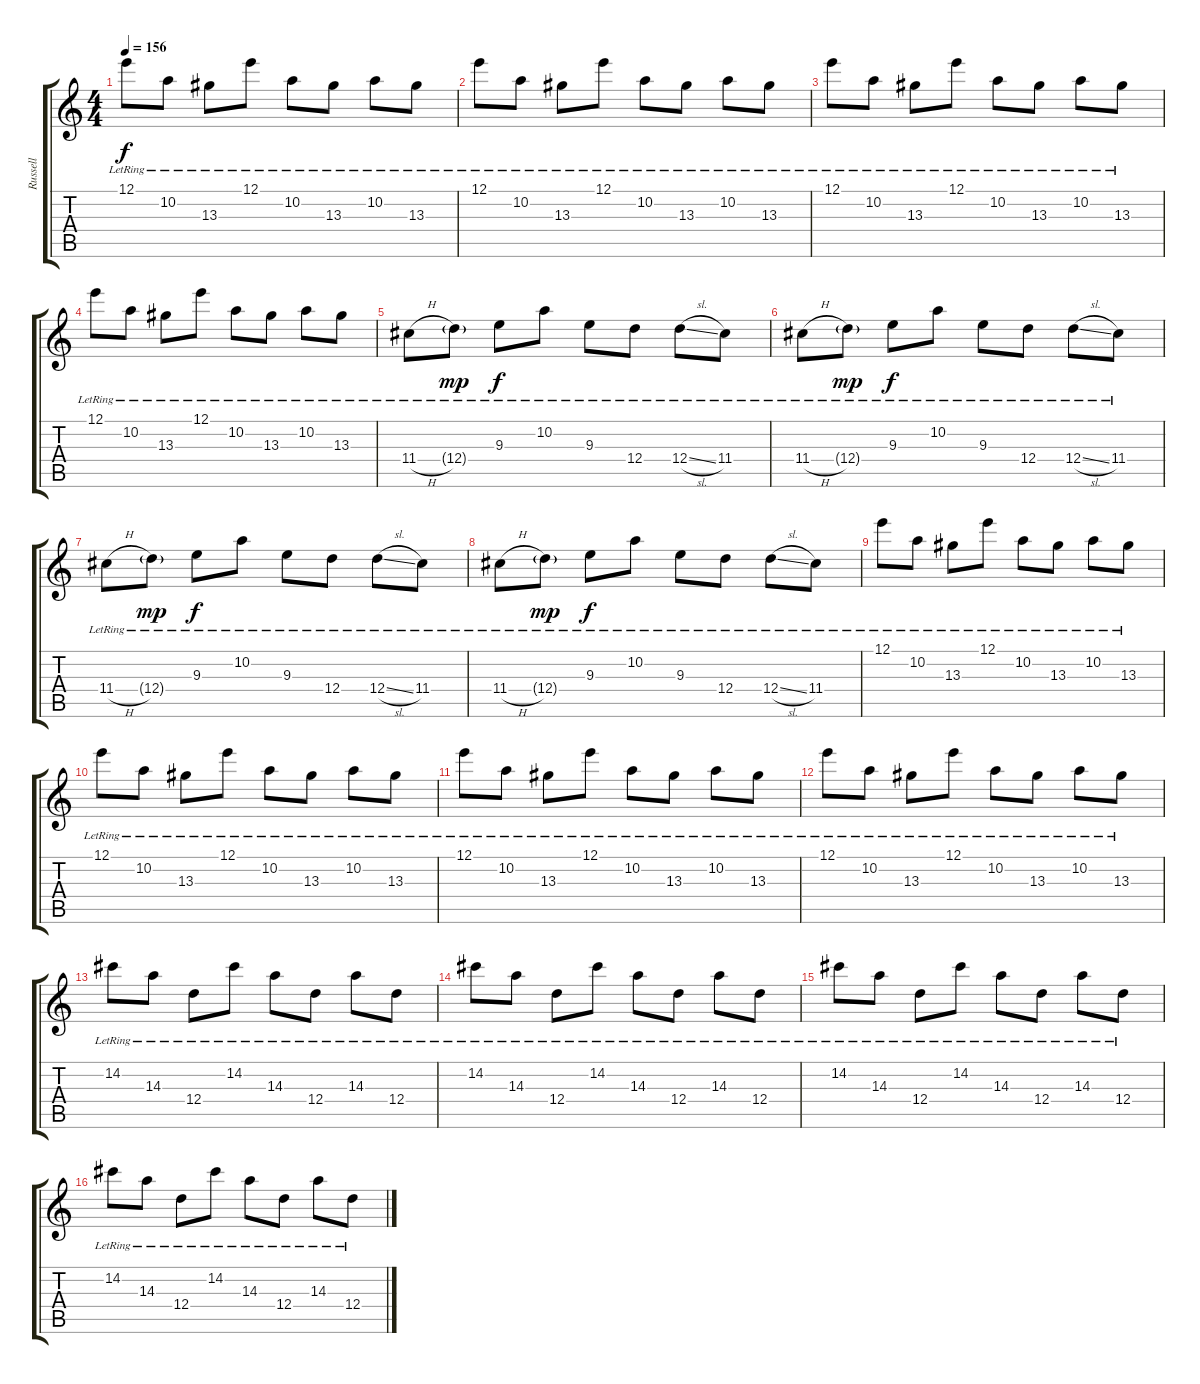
\track ("Russell" "Russell") {instrument electricguitarjazz}
\staff {score tabs}
\tuning (E4 B3 G3 D3 A2 E2) {hide}
\ts (4 4)
\tempo 156
\clef g2
\ks c
12.1{lr}.8{dy f} 10.2{lr}.8 13.3{lr}.8 12.1{lr}.8 10.2{lr}.8 13.3{lr}.8 10.2{lr}.8 13.3{lr}.8 |
12.1{lr}.8 10.2{lr}.8 13.3{lr}.8 12.1{lr}.8 10.2{lr}.8 13.3{lr}.8 10.2{lr}.8 13.3{lr}.8 |
12.1{lr}.8 10.2{lr}.8 13.3{lr}.8 12.1{lr}.8 10.2{lr}.8 13.3{lr}.8 10.2{lr}.8 13.3{lr}.8 |
12.1{lr}.8 10.2{lr}.8 13.3{lr}.8 12.1{lr}.8 10.2{lr}.8 13.3{lr}.8 10.2{lr}.8 13.3{lr}.8 |
11.4{h lr}.8 12.4{g lr}.8{dy mp} 9.3{lr}.8{dy f} 10.2{lr}.8 9.3{lr}.8 12.4{lr}.8 12.4{sl lr}.8 11.4{lr}.8 |
11.4{h lr}.8 12.4{g lr}.8{dy mp} 9.3{lr}.8{dy f} 10.2{lr}.8 9.3{lr}.8 12.4{lr}.8 12.4{sl lr}.8 11.4{lr}.8 |
11.4{h lr}.8 12.4{g lr}.8{dy mp} 9.3{lr}.8{dy f} 10.2{lr}.8 9.3{lr}.8 12.4{lr}.8 12.4{sl lr}.8 11.4{lr}.8 |
11.4{h lr}.8 12.4{g lr}.8{dy mp} 9.3{lr}.8{dy f} 10.2{lr}.8 9.3{lr}.8 12.4{lr}.8 12.4{sl lr}.8 11.4{lr}.8 |
12.1{lr}.8 10.2{lr}.8 13.3{lr}.8 12.1{lr}.8 10.2{lr}.8 13.3{lr}.8 10.2{lr}.8 13.3{lr}.8 |
12.1{lr}.8 10.2{lr}.8 13.3{lr}.8 12.1{lr}.8 10.2{lr}.8 13.3{lr}.8 10.2{lr}.8 13.3{lr}.8 |
12.1{lr}.8 10.2{lr}.8 13.3{lr}.8 12.1{lr}.8 10.2{lr}.8 13.3{lr}.8 10.2{lr}.8 13.3{lr}.8 |
12.1{lr}.8 10.2{lr}.8 13.3{lr}.8 12.1{lr}.8 10.2{lr}.8 13.3{lr}.8 10.2{lr}.8 13.3{lr}.8 |
14.2{lr}.8 14.3{lr}.8 12.4{lr}.8 14.2{lr}.8 14.3{lr}.8 12.4{lr}.8 14.3{lr}.8 12.4{lr}.8 |
14.2{lr}.8 14.3{lr}.8 12.4{lr}.8 14.2{lr}.8 14.3{lr}.8 12.4{lr}.8 14.3{lr}.8 12.4{lr}.8 |
14.2{lr}.8 14.3{lr}.8 12.4{lr}.8 14.2{lr}.8 14.3{lr}.8 12.4{lr}.8 14.3{lr}.8 12.4{lr}.8 |
14.2{lr}.8 14.3{lr}.8 12.4{lr}.8 14.2{lr}.8 14.3{lr}.8 12.4{lr}.8 14.3{lr}.8 12.4{lr}.8
